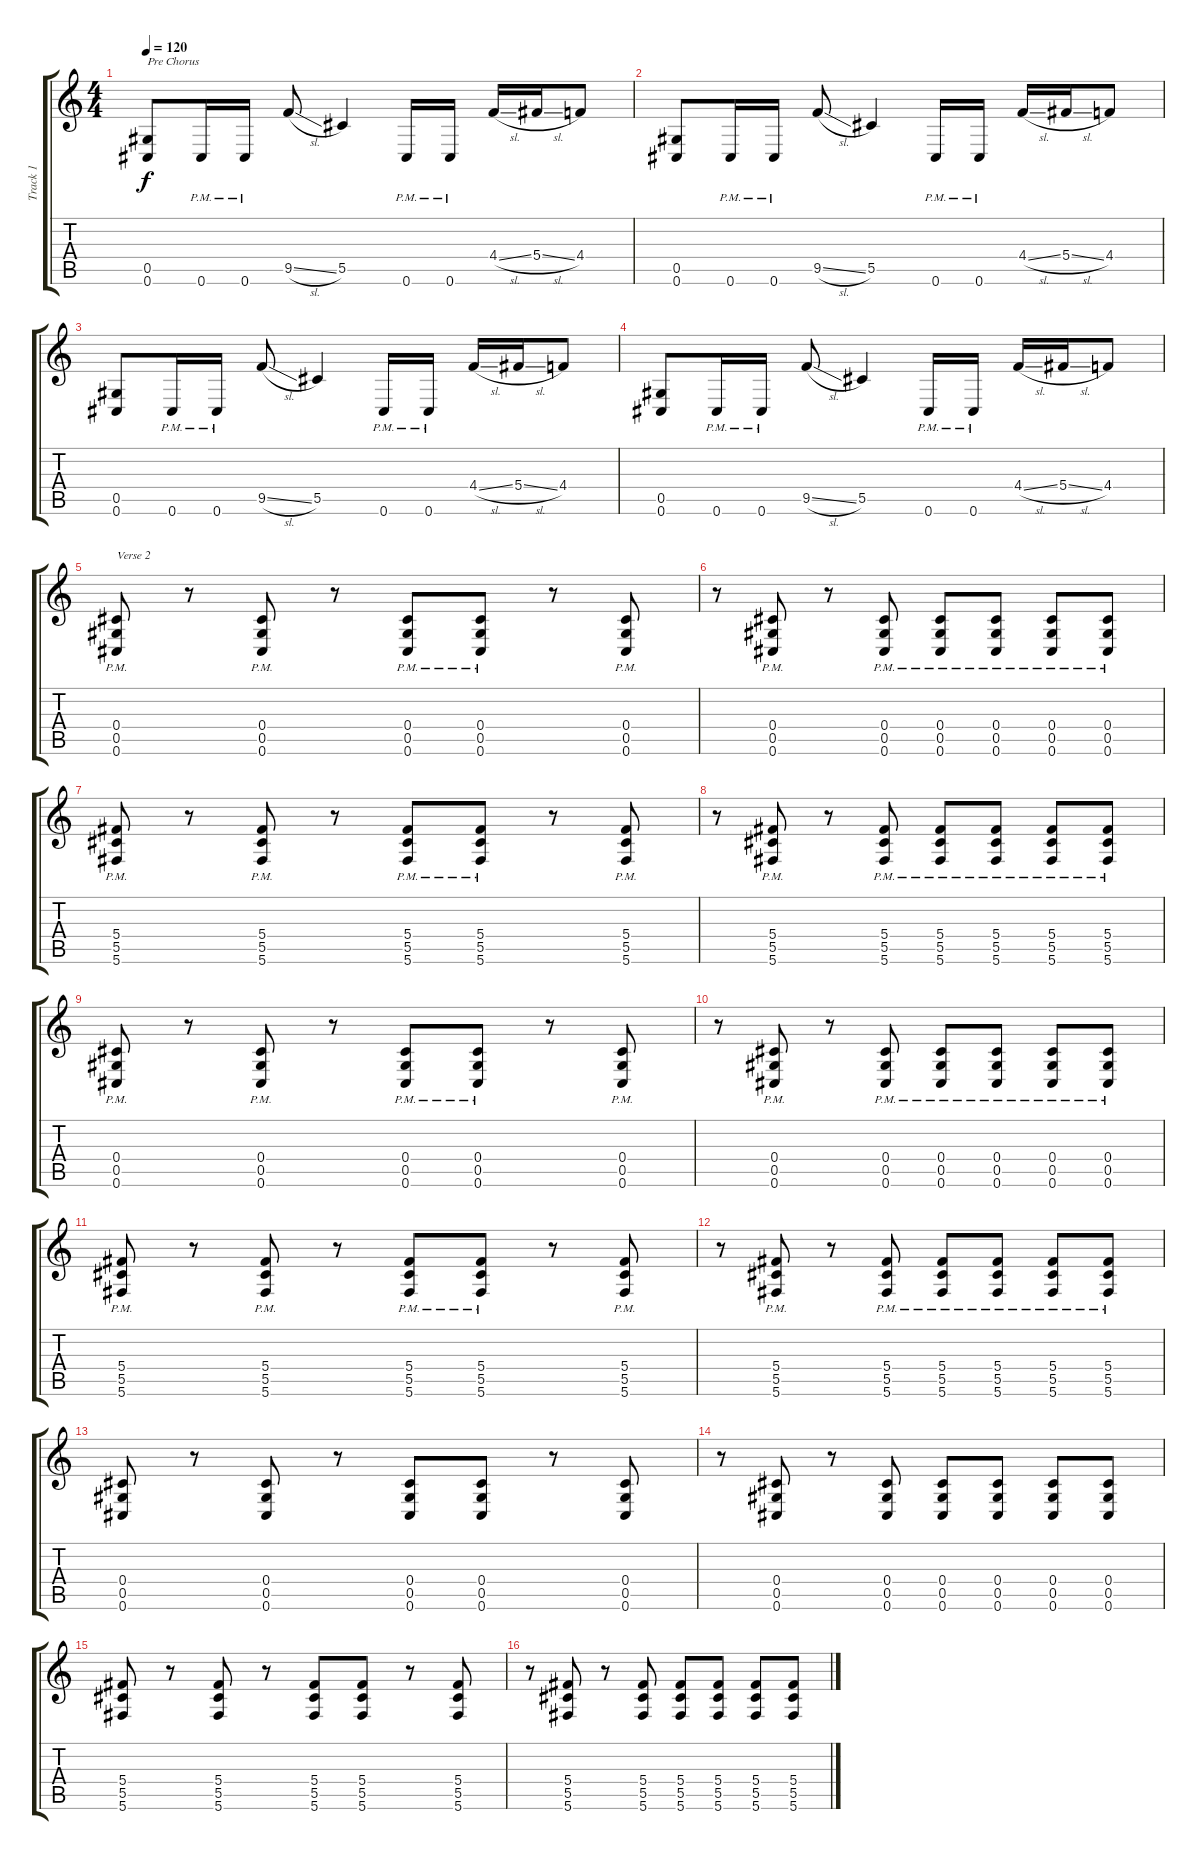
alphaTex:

\track ("Track 1" "Track 1") {instrument distortionguitar}
\staff {score tabs}
\tuning (Eb4 Bb3 Gb3 Db3 Ab2 Db2) {hide}
\ts (4 4)
\tempo 120
\clef g2
\ks c
(0.5 0.6).8{txt "Pre Chorus" dy f} 0.6{pm}.16 0.6{pm}.16 9.5{sl}.8 5.5.4 0.6{pm}.16 0.6{pm}.16 4.4{sl}.16 5.4{sl}.16 4.4.8 |
(0.5 0.6).8 0.6{pm}.16 0.6{pm}.16 9.5{sl}.8 5.5.4 0.6{pm}.16 0.6{pm}.16 4.4{sl}.16 5.4{sl}.16 4.4.8 |
(0.5 0.6).8 0.6{pm}.16 0.6{pm}.16 9.5{sl}.8 5.5.4 0.6{pm}.16 0.6{pm}.16 4.4{sl}.16 5.4{sl}.16 4.4.8 |
(0.5 0.6).8 0.6{pm}.16 0.6{pm}.16 9.5{sl}.8 5.5.4 0.6{pm}.16 0.6{pm}.16 4.4{sl}.16 5.4{sl}.16 4.4.8 |
(0.4{pm} 0.5{pm} 0.6{pm}).8{txt "Verse 2"} r.8 (0.4{pm} 0.5{pm} 0.6{pm}).8 r.8 (0.4{pm} 0.5{pm} 0.6{pm}).8 (0.4{pm} 0.5{pm} 0.6{pm}).8 r.8 (0.4{pm} 0.5{pm} 0.6{pm}).8 |
r.8 (0.4{pm} 0.5{pm} 0.6{pm}).8 r.8 (0.4{pm} 0.5{pm} 0.6{pm}).8 (0.4{pm} 0.5{pm} 0.6{pm}).8 (0.4{pm} 0.5{pm} 0.6{pm}).8 (0.4{pm} 0.5{pm} 0.6{pm}).8 (0.4{pm} 0.5{pm} 0.6{pm}).8 |
(5.4{pm} 5.5{pm} 5.6{pm}).8 r.8 (5.4{pm} 5.5{pm} 5.6{pm}).8 r.8 (5.4{pm} 5.5{pm} 5.6{pm}).8 (5.4{pm} 5.5{pm} 5.6{pm}).8 r.8 (5.4{pm} 5.5{pm} 5.6{pm}).8 |
r.8 (5.4{pm} 5.5{pm} 5.6{pm}).8 r.8 (5.4{pm} 5.5{pm} 5.6{pm}).8 (5.4{pm} 5.5{pm} 5.6{pm}).8 (5.4{pm} 5.5{pm} 5.6{pm}).8 (5.4{pm} 5.5{pm} 5.6{pm}).8 (5.4{pm} 5.5{pm} 5.6{pm}).8 |
(0.4{pm} 0.5{pm} 0.6{pm}).8 r.8 (0.4{pm} 0.5{pm} 0.6{pm}).8 r.8 (0.4{pm} 0.5{pm} 0.6{pm}).8 (0.4{pm} 0.5{pm} 0.6{pm}).8 r.8 (0.4{pm} 0.5{pm} 0.6{pm}).8 |
r.8 (0.4{pm} 0.5{pm} 0.6{pm}).8 r.8 (0.4{pm} 0.5{pm} 0.6{pm}).8 (0.4{pm} 0.5{pm} 0.6{pm}).8 (0.4{pm} 0.5{pm} 0.6{pm}).8 (0.4{pm} 0.5{pm} 0.6{pm}).8 (0.4{pm} 0.5{pm} 0.6{pm}).8 |
(5.4{pm} 5.5{pm} 5.6{pm}).8 r.8 (5.4{pm} 5.5{pm} 5.6{pm}).8 r.8 (5.4{pm} 5.5{pm} 5.6{pm}).8 (5.4{pm} 5.5{pm} 5.6{pm}).8 r.8 (5.4{pm} 5.5{pm} 5.6{pm}).8 |
r.8 (5.4{pm} 5.5{pm} 5.6{pm}).8 r.8 (5.4{pm} 5.5{pm} 5.6{pm}).8 (5.4{pm} 5.5{pm} 5.6{pm}).8 (5.4{pm} 5.5{pm} 5.6{pm}).8 (5.4{pm} 5.5{pm} 5.6{pm}).8 (5.4{pm} 5.5{pm} 5.6{pm}).8 |
(0.4 0.5 0.6).8 r.8 (0.4 0.5 0.6).8 r.8 (0.4 0.5 0.6).8 (0.4 0.5 0.6).8 r.8 (0.4 0.5 0.6).8 |
r.8 (0.4 0.5 0.6).8 r.8 (0.4 0.5 0.6).8 (0.4 0.5 0.6).8 (0.4 0.5 0.6).8 (0.4 0.5 0.6).8 (0.4 0.5 0.6).8 |
(5.4 5.5 5.6).8 r.8 (5.4 5.5 5.6).8 r.8 (5.4 5.5 5.6).8 (5.4 5.5 5.6).8 r.8 (5.4 5.5 5.6).8 |
r.8 (5.4 5.5 5.6).8 r.8 (5.4 5.5 5.6).8 (5.4 5.5 5.6).8 (5.4 5.5 5.6).8 (5.4 5.5 5.6).8 (5.4 5.5 5.6).8
